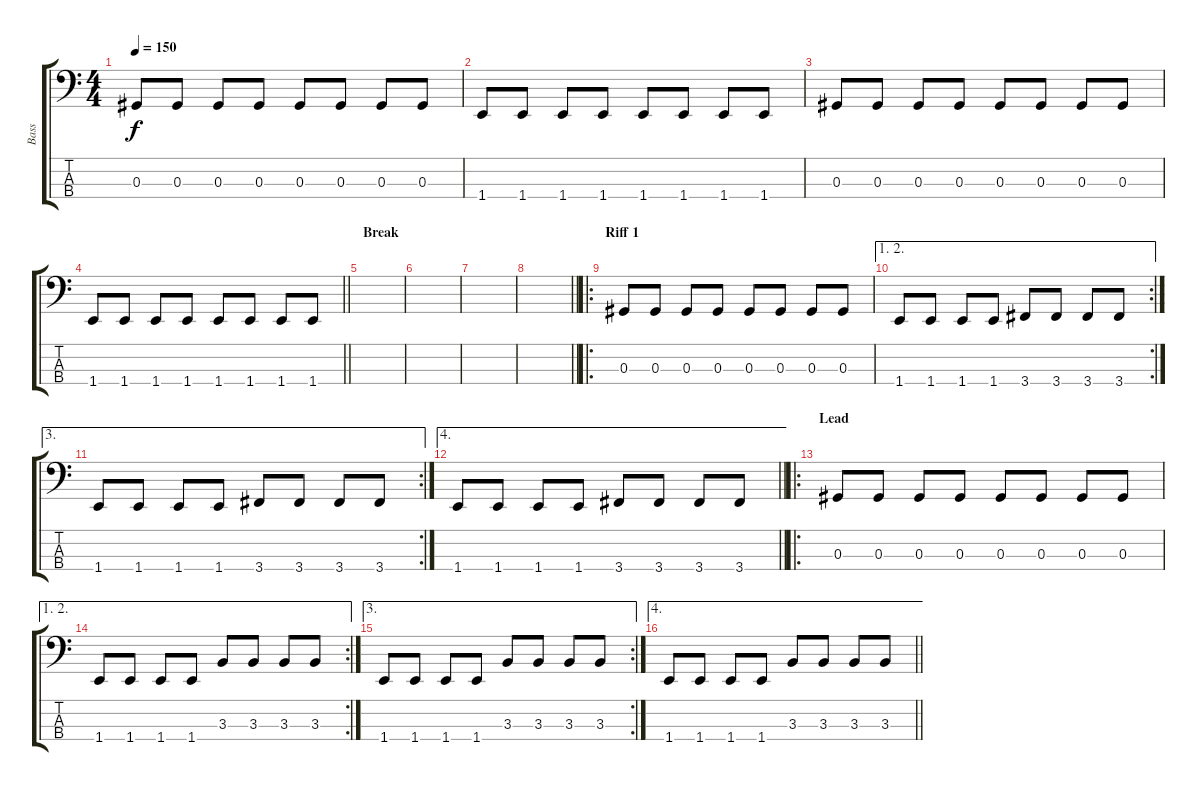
\track ("Bass" "Bass") {instrument electricbassfinger}
\staff {score tabs}
\tuning (Gb2 Db2 Ab1 Eb1) {hide}
\ts (4 4)
\tempo 150
\clef f4
\ks c
0.3.8{dy f} 0.3.8 0.3.8 0.3.8 0.3.8 0.3.8 0.3.8 0.3.8 |
1.4.8 1.4.8 1.4.8 1.4.8 1.4.8 1.4.8 1.4.8 1.4.8 |
0.3.8 0.3.8 0.3.8 0.3.8 0.3.8 0.3.8 0.3.8 0.3.8 |
\barLineRight lightlight
1.4.8 1.4.8 1.4.8 1.4.8 1.4.8 1.4.8 1.4.8 1.4.8 |
\section ("" "Break")
|
|
|
\barLineRight lightlight
|
\ro
\section ("" "Riff 1")
0.3.8 0.3.8 0.3.8 0.3.8 0.3.8 0.3.8 0.3.8 0.3.8 |
\ae (1 2)
\rc 2
1.4.8 1.4.8 1.4.8 1.4.8 3.4.8 3.4.8 3.4.8 3.4.8 |
\ae 3
\rc 2
1.4.8 1.4.8 1.4.8 1.4.8 3.4.8 3.4.8 3.4.8 3.4.8 |
\ae 4
\barLineRight lightlight
1.4.8 1.4.8 1.4.8 1.4.8 3.4.8 3.4.8 3.4.8 3.4.8 |
\ro
\section ("" "Lead")
0.3.8 0.3.8 0.3.8 0.3.8 0.3.8 0.3.8 0.3.8 0.3.8 |
\ae (1 2)
\rc 2
1.4.8 1.4.8 1.4.8 1.4.8 3.3.8 3.3.8 3.3.8 3.3.8 |
\ae 3
\rc 2
1.4.8 1.4.8 1.4.8 1.4.8 3.3.8 3.3.8 3.3.8 3.3.8 |
\ae 4
\barLineRight lightlight
1.4.8 1.4.8 1.4.8 1.4.8 3.3.8 3.3.8 3.3.8 3.3.8
